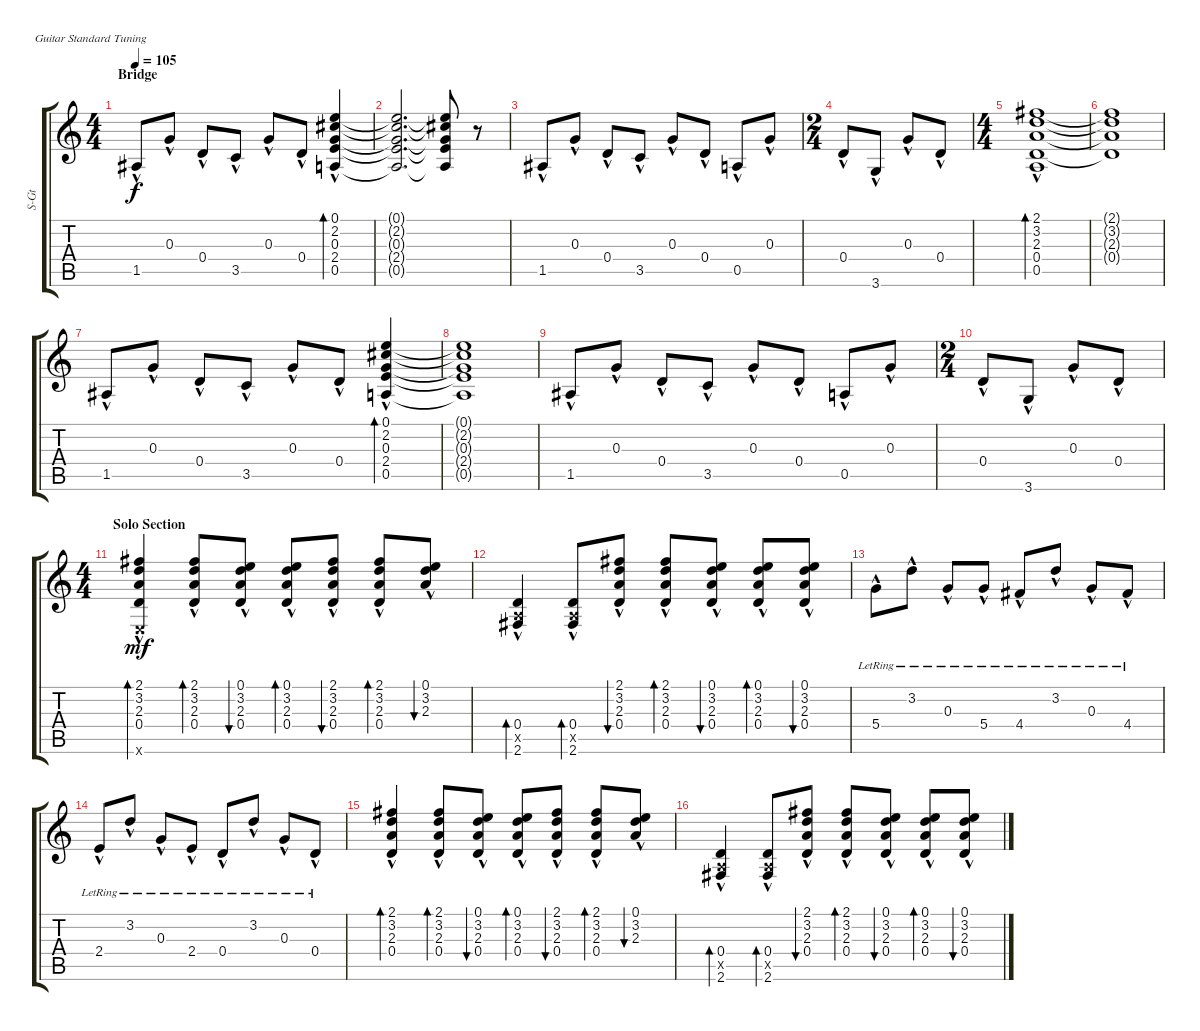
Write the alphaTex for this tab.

\defaultSystemsLayout 4
\otherSystemsTrackNameOrientation horizontal
\chordDiagramsInScore
\track ("Zakk Wylde Acoustic Rhythm Right" "S-Gt") {instrument acousticguitarsteel}
\staff {score tabs}
\tuning (E4 B3 G3 D3 A2 E2)
\ts (4 4)
\section ("" "Bridge")
\tempo 105
\clef g2
\ks c
1.5{hac}.8{dy f} 0.3{hac}.8 0.4{hac}.8 3.5{hac}.8 0.3{hac}.8 0.4{hac}.8 (0.5{hac} 2.4{hac} 0.3{hac} 2.2{hac} 0.1{hac}).4{bd 120} |
(0.5{t} 2.4{t} 0.3{t} 2.2{t} 0.1{t}).2{d} (0.5{t} 2.4{t} 0.3{t} 2.2{t} 0.1{t}).8 r.8 |
1.5{hac}.8 0.3{hac}.8 0.4{hac}.8 3.5{hac}.8 0.3{hac}.8 0.4{hac}.8 0.5{hac}.8 0.3{hac}.8 |
\ts (2 4)
0.4{hac}.8 3.6{hac}.8 0.3{hac}.8 0.4{hac}.8 |
\ts (4 4)
(0.4{hac} 2.3{hac} 3.2{hac} 2.1{hac} 0.5).1{bd 234} |
(2.1{t} 3.2{t} 2.3{t} 0.4{t}).1 |
1.5{hac}.8 0.3{hac}.8 0.4{hac}.8 3.5{hac}.8 0.3{hac}.8 0.4{hac}.8 (0.5{hac} 2.4{hac} 0.3{hac} 2.2{hac} 0.1{hac}).4{bd 185} |
(0.5{t} 2.4{t} 0.3{t} 2.2{t} 0.1{t}).1 |
1.5{hac}.8 0.3{hac}.8 0.4{hac}.8 3.5{hac}.8 0.3{hac}.8 0.4{hac}.8 0.5{hac}.8 0.3{hac}.8 |
\ts (2 4)
0.4{hac}.8 3.6{hac}.8 0.3{hac}.8 0.4{hac}.8 |
\ts (4 4)
\section ("" "Solo Section")
(0.4{hac} 2.3{hac} 3.2{hac} 2.1{hac} 0.6{x}).4{bd 56 dy mf} (0.4{hac} 2.3{hac} 3.2{hac} 2.1{hac}).8{bd 52} (0.1{hac} 3.2{hac} 2.3{hac} 0.4{hac}).8{bu 53} (0.4{hac} 2.3{hac} 3.2{hac} 0.1{hac}).8{bd 51} (2.1{hac} 3.2{hac} 2.3{hac} 0.4{hac}).8{bu 54} (2.1{hac} 3.2{hac} 2.3{hac} 0.4{hac}).8{bd 51} (0.1{hac} 3.2{hac} 2.3{hac}).8{bu 55} |
(0.4{hac} 2.6{hac} 0.5{hac x}).4{bd 56} (0.4{hac} 0.5{hac x} 2.6{hac}).8{bd 52} (2.1{hac} 3.2{hac} 2.3{hac} 0.4{hac}).8{bu 53} (0.4{hac} 2.3{hac} 3.2{hac} 2.1{hac}).8{bd 51} (0.1{hac} 3.2{hac} 2.3{hac} 0.4{hac}).8{bu 54} (0.1{hac} 3.2{hac} 2.3{hac} 0.4{hac}).8{bd 51} (0.1{hac} 3.2{hac} 2.3{hac} 0.4{hac}).8{bu 55} |
5.4{hac lr}.8 3.2{hac lr}.8 0.3{hac lr}.8 5.4{hac lr}.8 4.4{hac lr}.8 3.2{hac lr}.8 0.3{hac lr}.8 4.4{hac lr}.8 |
2.4{hac lr}.8 3.2{hac lr}.8 0.3{hac lr}.8 2.4{hac lr}.8 0.4{hac lr}.8 3.2{hac lr}.8 0.3{hac lr}.8 0.4{hac lr}.8 |
(0.4{hac} 2.3{hac} 3.2{hac} 2.1{hac}).4{bd 56} (0.4{hac} 2.3{hac} 3.2{hac} 2.1{hac}).8{bd 52} (0.1{hac} 3.2{hac} 2.3{hac} 0.4{hac}).8{bu 53} (0.4{hac} 2.3{hac} 3.2{hac} 0.1{hac}).8{bd 51} (2.1{hac} 3.2{hac} 2.3{hac} 0.4{hac}).8{bu 54} (2.1{hac} 3.2{hac} 2.3{hac} 0.4{hac}).8{bd 51} (0.1{hac} 3.2{hac} 2.3{hac}).8{bu 55} |
(0.4{hac} 2.6{hac} 0.5{hac x}).4{bd 56} (0.4{hac} 0.5{hac x} 2.6{hac}).8{bd 52} (2.1{hac} 3.2{hac} 2.3{hac} 0.4{hac}).8{bu 53} (0.4{hac} 2.3{hac} 3.2{hac} 2.1{hac}).8{bd 51} (0.1{hac} 3.2{hac} 2.3{hac} 0.4{hac}).8{bu 54} (0.1{hac} 3.2{hac} 2.3{hac} 0.4{hac}).8{bd 51} (0.1{hac} 3.2{hac} 2.3{hac} 0.4{hac}).8{bu 55}
